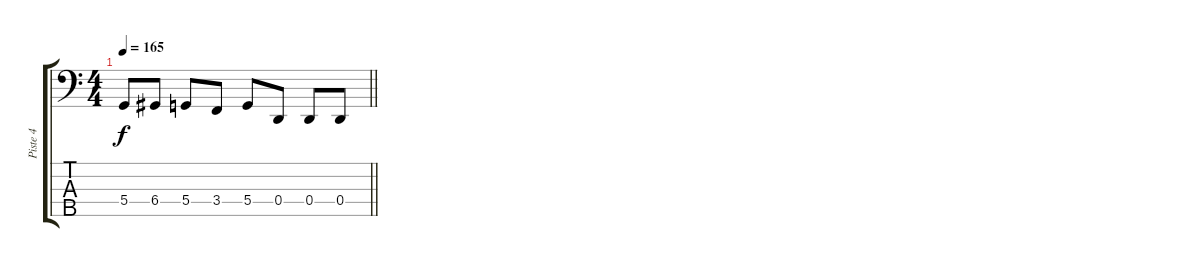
\track ("Piste 4" "Piste 4") {instrument electricbasspick}
\staff {score tabs}
\tuning (F2 C2 G1 D1 A0) {hide}
\ts (4 4)
\tempo 165
\clef f4
\barLineRight lightlight
\ks c
5.4.8{dy f} 6.4.8 5.4.8 3.4.8 5.4.8 0.4.8 0.4.8 0.4.8
